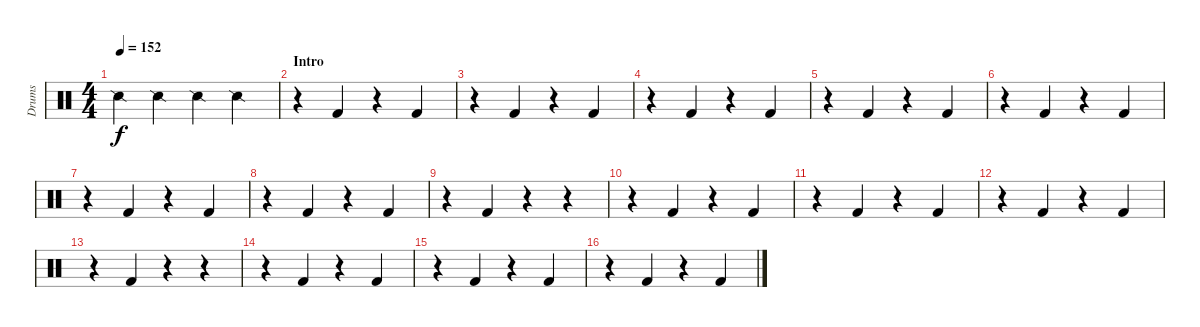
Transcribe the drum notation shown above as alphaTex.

\track ("Drums" "Drums") {instrument percussion}
\staff {score}
\articulation defaults
\ts (4 4)
\tempo 152
\clef neutral
\ks c "Snare (side stick) 2".4{dy f} "Snare (side stick) 2".4 "Snare (side stick) 2".4 "Snare (side stick) 2".4
|
\section ("" "Intro")
r.4 "Kick (hit) 2".4 r.4 "Kick (hit) 2".4 |
r.4 "Kick (hit) 2".4 r.4 "Kick (hit) 2".4 |
r.4 "Kick (hit) 2".4 r.4 "Kick (hit) 2".4 |
r.4 "Kick (hit) 2".4 r.4 "Kick (hit) 2".4 |
r.4 "Kick (hit) 2".4 r.4 "Kick (hit) 2".4 |
r.4 "Kick (hit) 2".4 r.4 "Kick (hit) 2".4 |
r.4 "Kick (hit) 2".4 r.4 "Kick (hit) 2".4 |
r.4 "Kick (hit) 2".4 r.4 r.4 |
r.4 "Kick (hit) 2".4 r.4 "Kick (hit) 2".4 |
r.4 "Kick (hit) 2".4 r.4 "Kick (hit) 2".4 |
r.4 "Kick (hit) 2".4 r.4 "Kick (hit) 2".4 |
r.4 "Kick (hit) 2".4 r.4 r.4 |
r.4 "Kick (hit) 2".4 r.4 "Kick (hit) 2".4 |
r.4 "Kick (hit) 2".4 r.4 "Kick (hit) 2".4 |
r.4 "Kick (hit) 2".4 r.4 "Kick (hit) 2".4
